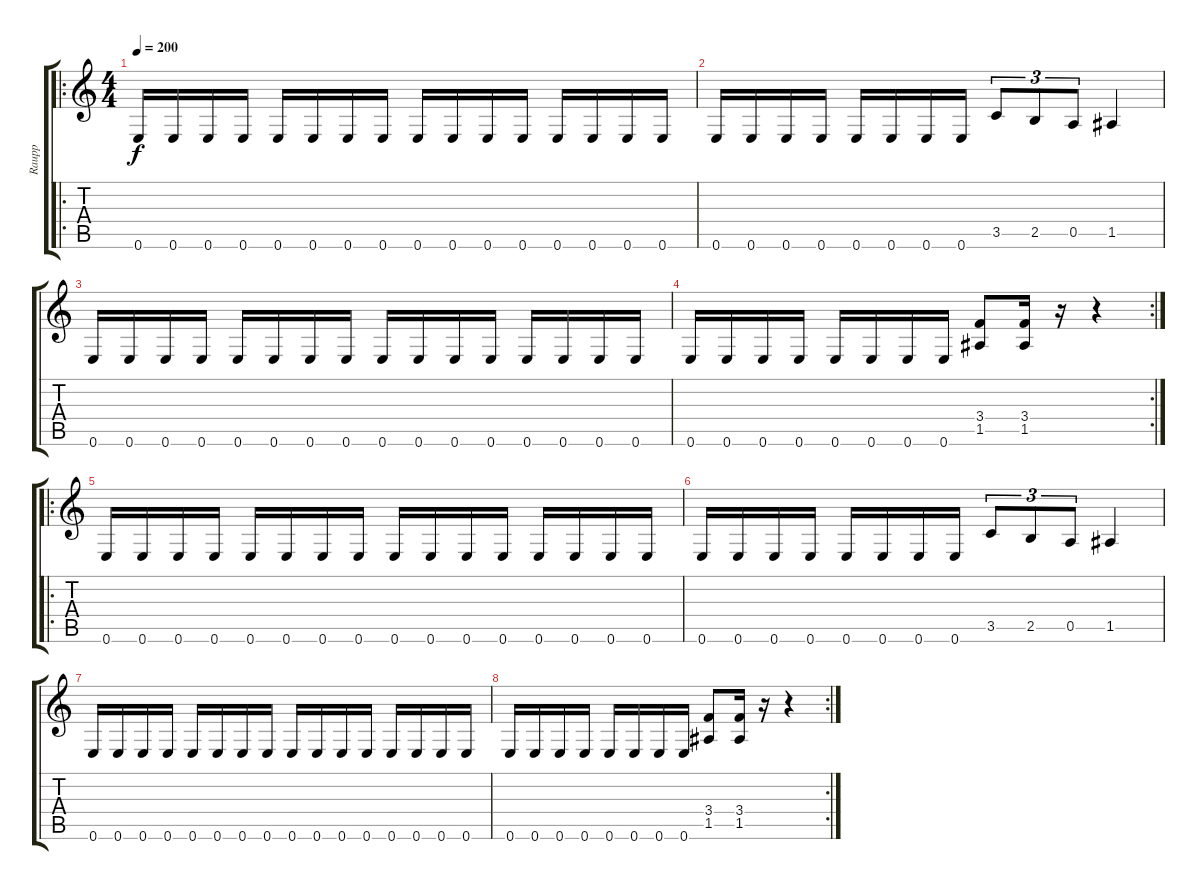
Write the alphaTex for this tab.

\track ("Raupp" "Raupp") {instrument overdrivenguitar}
\staff {score tabs}
\tuning (E4 B3 G3 D3 A2 E2) {hide}
\ro
\ts (4 4)
\tempo 200
\clef g2
\ks c
0.6.16{dy f} 0.6.16 0.6.16 0.6.16 0.6.16 0.6.16 0.6.16 0.6.16 0.6.16 0.6.16 0.6.16 0.6.16 0.6.16 0.6.16 0.6.16 0.6.16 |
0.6.16 0.6.16 0.6.16 0.6.16 0.6.16 0.6.16 0.6.16 0.6.16 3.5.8{tu (3 2)} 2.5.8{tu (3 2)} 0.5.8{tu (3 2)} 1.5.4 |
0.6.16 0.6.16 0.6.16 0.6.16 0.6.16 0.6.16 0.6.16 0.6.16 0.6.16 0.6.16 0.6.16 0.6.16 0.6.16 0.6.16 0.6.16 0.6.16 |
\rc 2
0.6.16 0.6.16 0.6.16 0.6.16 0.6.16 0.6.16 0.6.16 0.6.16 (3.4 1.5).8 (3.4 1.5).16 r.16 r.4 |
\ro
0.6.16 0.6.16 0.6.16 0.6.16 0.6.16 0.6.16 0.6.16 0.6.16 0.6.16 0.6.16 0.6.16 0.6.16 0.6.16 0.6.16 0.6.16 0.6.16 |
0.6.16 0.6.16 0.6.16 0.6.16 0.6.16 0.6.16 0.6.16 0.6.16 3.5.8{tu (3 2)} 2.5.8{tu (3 2)} 0.5.8{tu (3 2)} 1.5.4 |
0.6.16 0.6.16 0.6.16 0.6.16 0.6.16 0.6.16 0.6.16 0.6.16 0.6.16 0.6.16 0.6.16 0.6.16 0.6.16 0.6.16 0.6.16 0.6.16 |
\rc 2
0.6.16 0.6.16 0.6.16 0.6.16 0.6.16 0.6.16 0.6.16 0.6.16 (3.4 1.5).8 (3.4 1.5).16 r.16 r.4
